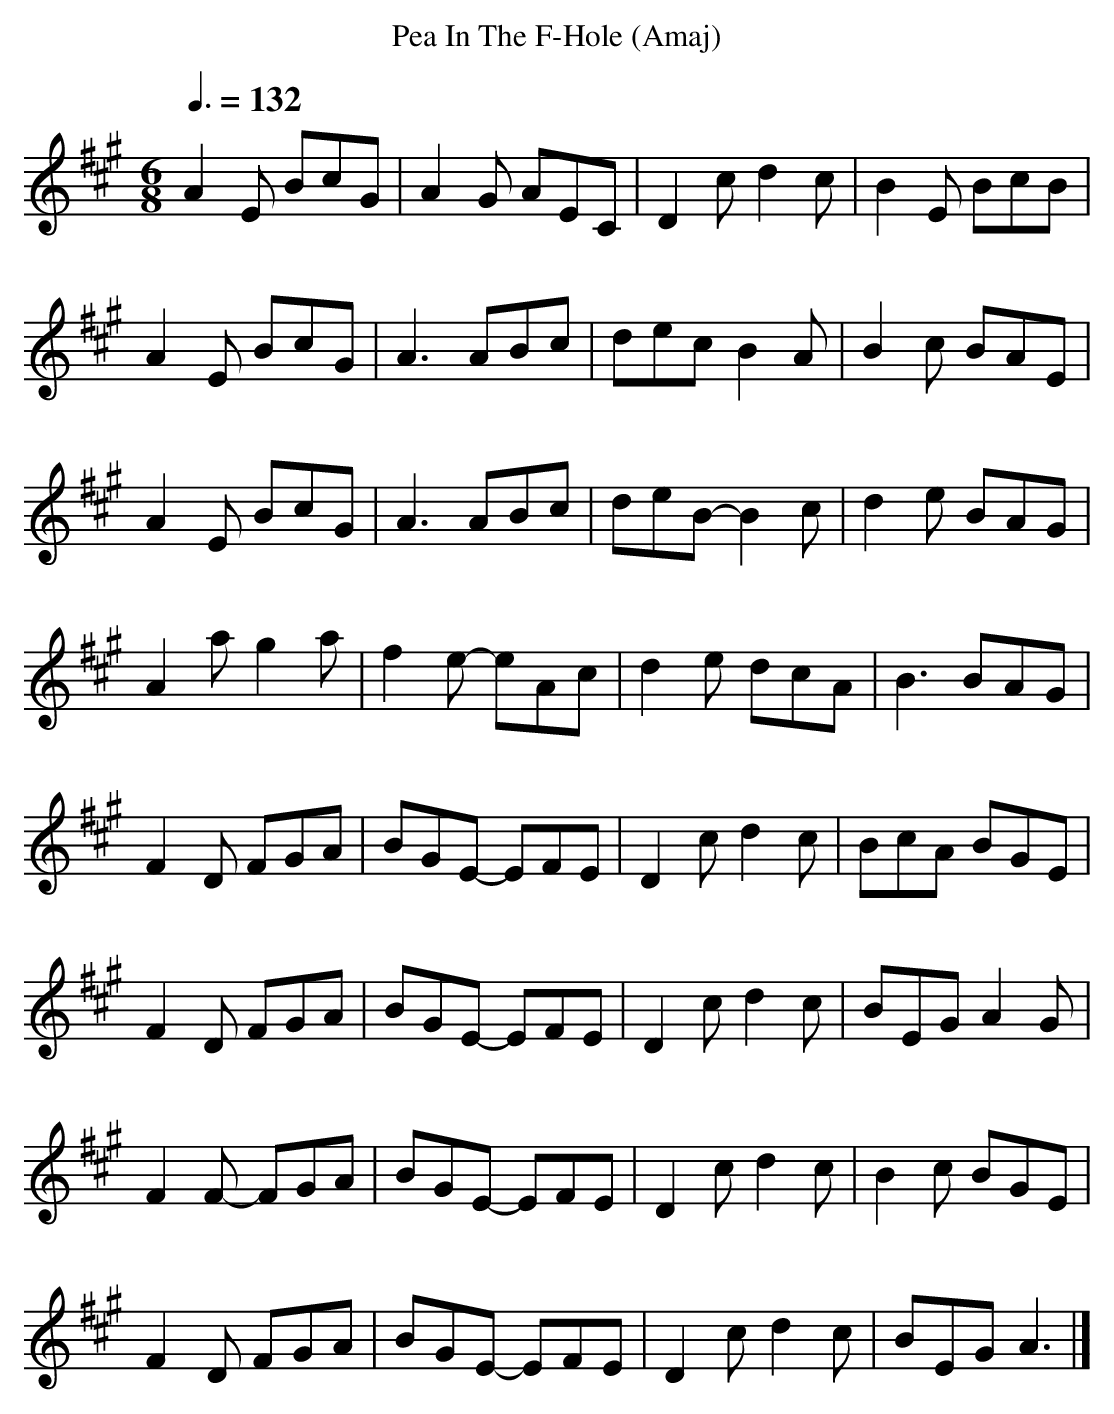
X:1
T:Pea In The F-Hole (Amaj)
Q:3/8=132
M:6/8
L:1/8
K:Amaj
A2 E BcG | A2 G AEC | D2 c d2 c | B2 E BcB |
A2 E BcG | A3 ABc | dec B2 A | B2 c BAE |
A2 E BcG | A3 ABc | deB- B2 c | d2 e BAG |
A2 a g2 a | f2 e- eAc | d2 e dcA | B3 BAG |
F2 D FGA | BGE- EFE | D2 c d2 c | BcA BGE |
F2 D FGA | BGE- EFE | D2 c d2 c | BEG A2 G |
F2 F- FGA | BGE- EFE | D2 c d2 c | B2 c BGE |
F2 D FGA | BGE- EFE | D2 c d2 c | BEG A3 |]
